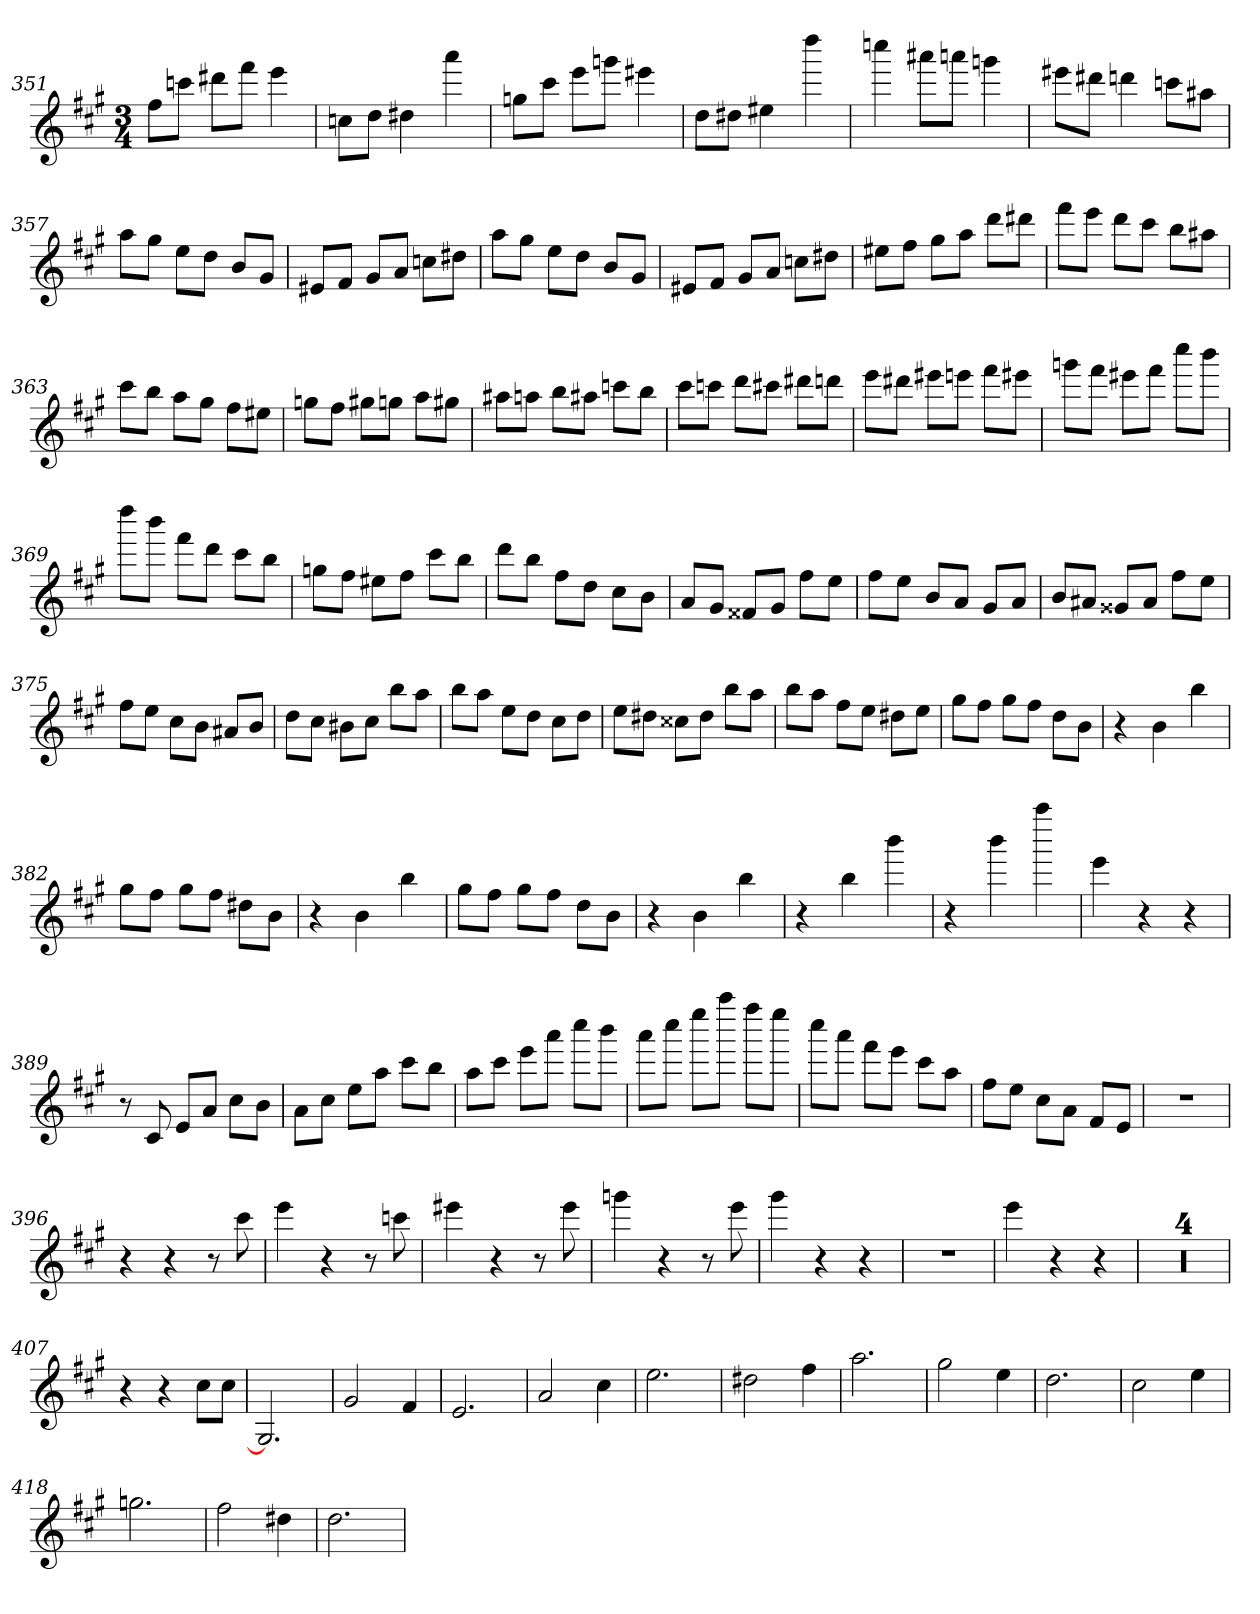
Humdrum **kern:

**kern
*part1
*staff1
*clefG2
*k[f#c#g#]
*A:
*M3/4
=351
8ff#\L
8cccn\J
8ddd#X\L
8fff#\J
4eee
=352
8ccn\L
8dd\J
4dd#X
4aaa
=353
8ggn\L
8ccc#\J
8eee\L
8gggn\J
4eee#X
=354
8dd\L
8dd#X\J
4ee#X
4dddd
=355
4ccccn
8aaa#X\L
8aaan\J
4gggn
=356
8eee#X\L
8ddd#X\J
4dddn
8cccn\L
8aa#X\J
=357
8aa\L
8gg#\J
8ee\L
8dd\J
8b/L
8g#/J
=358
8e#X/L
8f#/J
8g#/L
8a/J
8ccn\L
8dd#X\J
=359
8aa\L
8gg#\J
8ee\L
8dd\J
8b/L
8g#/J
=360
8e#X/L
8f#/J
8g#/L
8a/J
8ccn\L
8dd#X\J
=361
8ee#X\L
8ff#\J
8gg#\L
8aa\J
8ddd\L
8ddd#X\J
=362
8fff#\L
8eee\J
8ddd\L
8ccc#\J
8bb\L
8aa#X\J
=363
8ccc#\L
8bb\J
8aa\L
8gg#\J
8ff#\L
8ee#X\J
=364
8ggn\L
8ff#\J
8gg#X\L
8ggn\J
8aa\L
8gg#X\J
=365
8aa#X\L
8aan\J
8bb\L
8aa#X\J
8cccn\L
8bb\J
=366
8ccc#\L
8cccn\J
8ddd\L
8ccc#X\J
8ddd#X\L
8dddn\J
=367
8eee\L
8ddd#X\J
8eee#X\L
8eeen\J
8fff#\L
8eee#X\J
=368
8gggn\L
8fff#\J
8eee#X\L
8fff#\J
8cccc#\L
8bbb\J
=369
8dddd\L
8bbb\J
8fff#\L
8ddd\J
8ccc#\L
8bb\J
=370
8ggn\L
8ff#\J
8ee#X\L
8ff#\J
8ccc#\L
8bb\J
=371
8ddd\L
8bb\J
8ff#\L
8dd\J
8cc#\L
8b\J
=372
8a/L
8g#/J
8f##X/L
8g#/J
8ff#\L
8ee\J
=373
8ff#\L
8ee\J
8b/L
8a/J
8g#/L
8a/J
=374
8b/L
8a#X/J
8g##X/L
8a#/J
8ff#\L
8ee\J
=375
8ff#\L
8ee\J
8cc#\L
8b\J
8a#X/L
8b/J
=376
8dd\L
8cc#\J
8b#X\L
8cc#\J
8bb\L
8aa\J
=377
8bb\L
8aa\J
8ee\L
8dd\J
8cc#\L
8dd\J
=378
8ee\L
8dd#X\J
8cc##X\L
8dd#\J
8bb\L
8aa\J
=379
8bb\L
8aa\J
8ff#\L
8ee\J
8dd#X\L
8ee\J
=380
8gg#\L
8ff#\J
8gg#\L
8ff#\J
8dd\L
8b\J
=381
4r
4b
4bb
=382
8gg#\L
8ff#\J
8gg#\L
8ff#\J
8dd#X\L
8b\J
=383
4r
4b
4bb
=384
8gg#\L
8ff#\J
8gg#\L
8ff#\J
8dd\L
8b\J
=385
4r
4b
4bb
=386
4r
4bb
4bbb
=387
4r
4bbb
4aaaa
=388
4eee
4r
4r
=389
8r
8c#
8e/L
8a/J
8cc#\L
8b\J
=390
8a\L
8cc#\J
8ee\L
8aa\J
8ccc#\L
8bb\J
=391
8aa\L
8ccc#\J
8eee\L
8aaa\J
8cccc#\L
8bbb\J
=392
8aaa\L
8cccc#\J
8eeee\L
8aaaa\J
8ffff#\L
8eeee\J
=393
8cccc#\L
8aaa\J
8fff#\L
8eee\J
8ccc#\L
8aa\J
=394
8ff#\L
8ee\J
8cc#\L
8a\J
8f#/L
8e/J
=395
2.r
=396
4r
4r
8r
8ccc#
=397
4eee
4r
8r
8cccn
=398
4eee#X
4r
8r
8eee#
=399
4gggn
4r
8r
8eee
=400
4ggg#
4r
4r
=401
2.r
=402
4eee
4r
4r
=403
2.r
=404
2.r
=405
2.r
=406
2.r
=407
4r
4r
8cc#\L
8cc#\J
=408
2.G#]
=409
2g#
4f#
=410
2.e
=411
2a
4cc#
=412
2.ee
=413
2dd#X
4ff#
=414
2.aa
=415
2gg#
4ee
=416
2.dd
=417
2cc#
4ee
=418
2.ggn
=419
2ff#
4dd#X
=420
2.dd
=
*-
